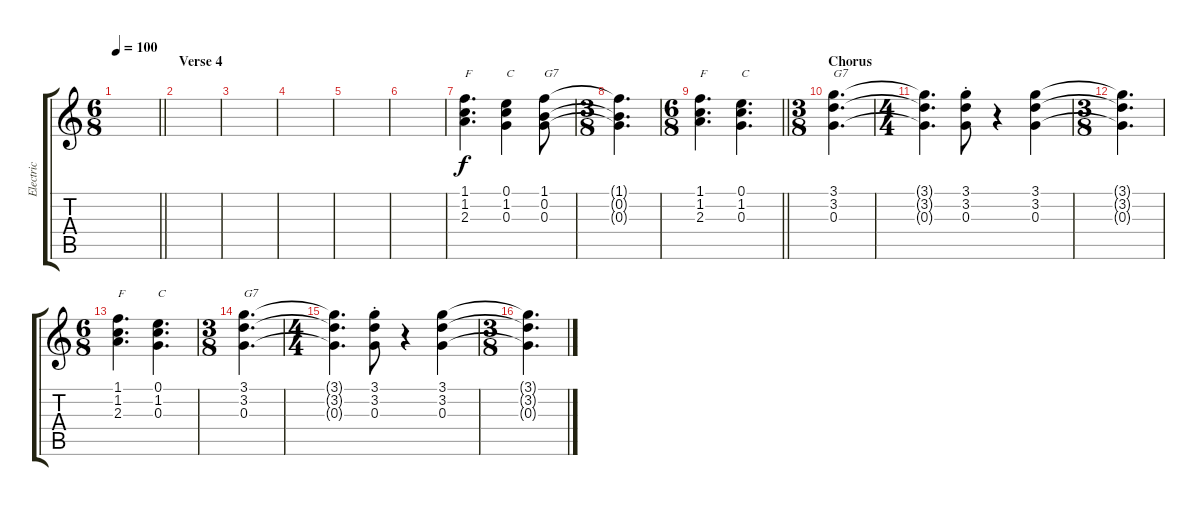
\track ("Electric" "Electric") {instrument overdrivenguitar}
\staff {score tabs}
\tuning (E4 B3 G3 D3 A2 E2) {hide}
\ts (6 8)
\tempo 100
\clef g2
\barLineRight lightlight
\ks c
|
\section ("" "Verse 4")
|
|
|
|
|
(1.1 1.2 2.3).4{d txt "F"} (0.1 1.2 0.3).4{txt "C"} (1.1 0.2 0.3).8{txt "G7"} |
\ts (3 8)
(1.1{t} 0.2{t} 0.3{t}).4{d} |
\ts (6 8)
\barLineRight lightlight
(1.1 1.2 2.3).4{d txt "F"} (0.1 1.2 0.3).4{d txt "C"} |
\ts (3 8)
\section ("" "Chorus")
(3.1 3.2 0.3).4{d txt "G7"} |
\ts (4 4)
(3.1{t} 3.2{t} 0.3{t}).4{d} (3.1{st} 3.2{st} 0.3{st}).8 r.4 (3.1 3.2 0.3).4 |
\ts (3 8)
(3.1{t} 3.2{t} 0.3{t}).4{d} |
\ts (6 8)
(1.1 1.2 2.3).4{d txt "F"} (0.1 1.2 0.3).4{d txt "C"} |
\ts (3 8)
(3.1 3.2 0.3).4{d txt "G7"} |
\ts (4 4)
(3.1{t} 3.2{t} 0.3{t}).4{d} (3.1{st} 3.2{st} 0.3{st}).8 r.4 (3.1 3.2 0.3).4 |
\ts (3 8)
(3.1{t} 3.2{t} 0.3{t}).4{d}
